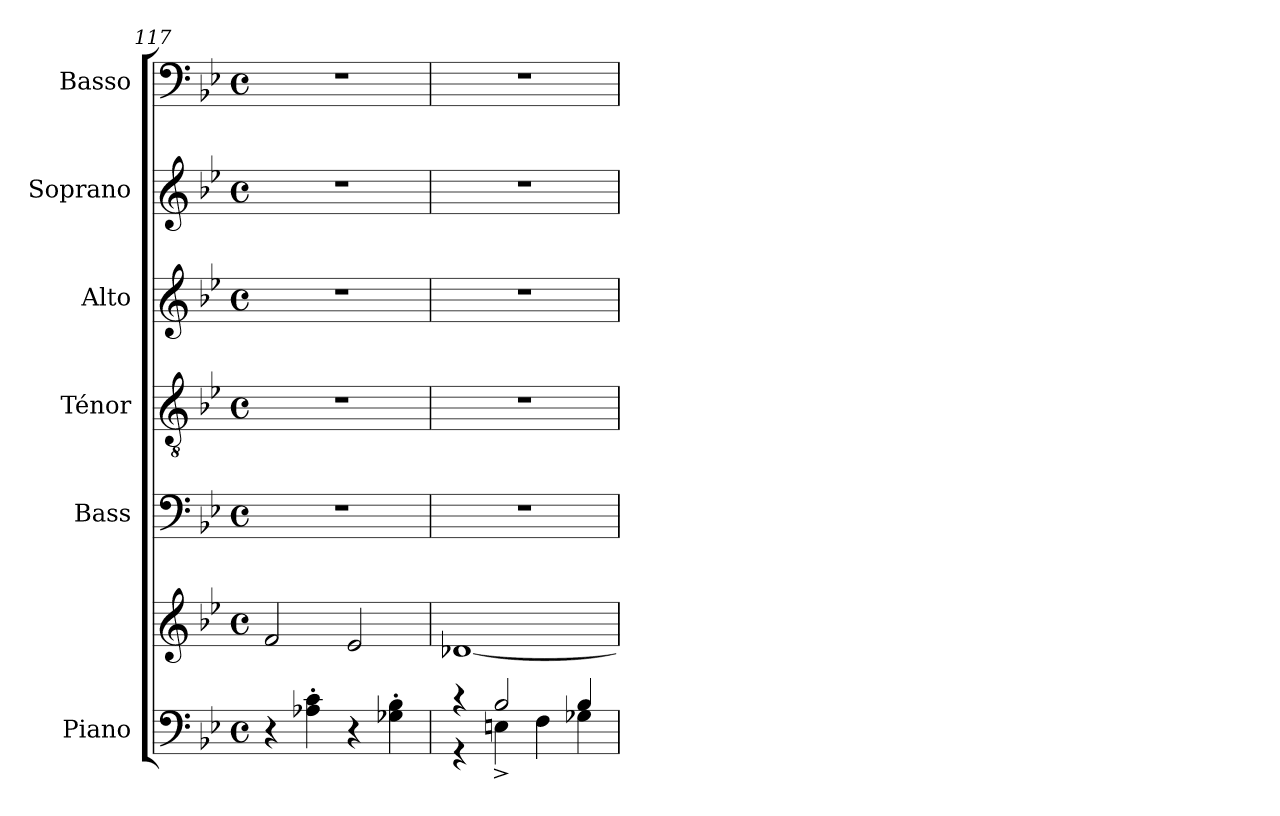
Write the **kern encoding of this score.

**kern	**kern	**kern	**kern	**kern	**kern	**kern
*part6	*part6	*part5	*part4	*part3	*part2	*part1
*staff7	*staff6	*staff5	*staff4	*staff3	*staff2	*staff1
*I"Piano	*	*I"Bass	*I"Ténor	*I"Alto	*I"Soprano	*I"Basso
*I'Pno.	*	*I'B.	*I'T.	*I'A.	*I'S.	*I'B
*clefF4	*clefG2	*clefF4	*clefGv2	*clefG2	*clefG2	*clefF4
*k[b-e-]	*k[b-e-]	*k[b-e-]	*k[b-e-]	*k[b-e-]	*k[b-e-]	*k[b-e-]
*M4/4	*M4/4	*M4/4	*M4/4	*M4/4	*M4/4	*M4/4
*met(c)	*met(c)	*met(c)	*met(c)	*met(c)	*met(c)	*met(c)
=117	=117	=117	=117	=117	=117	=117
4r	2f/	1r	1r	1r	1r	1r
4A-X\' 4c\'	.	.	.	.	.	.
4r	2e-/	.	.	.	.	.
4G-X\' 4B-\'	.	.	.	.	.	.
=118	=118	=118	=118	=118	=118	=118
*^	*	*	*	*	*	*
4r	4r	[1d-X	1r	1r	1r	1r	1r
2B-/	4En^\	.	.	.	.	.	.
.	4F\	.	.	.	.	.	.
4B-/	4G-X\	.	.	.	.	.	.
*v	*v	*	*	*	*	*	*
=	=	=	=	=	=	=
*-	*-	*-	*-	*-	*-	*-
